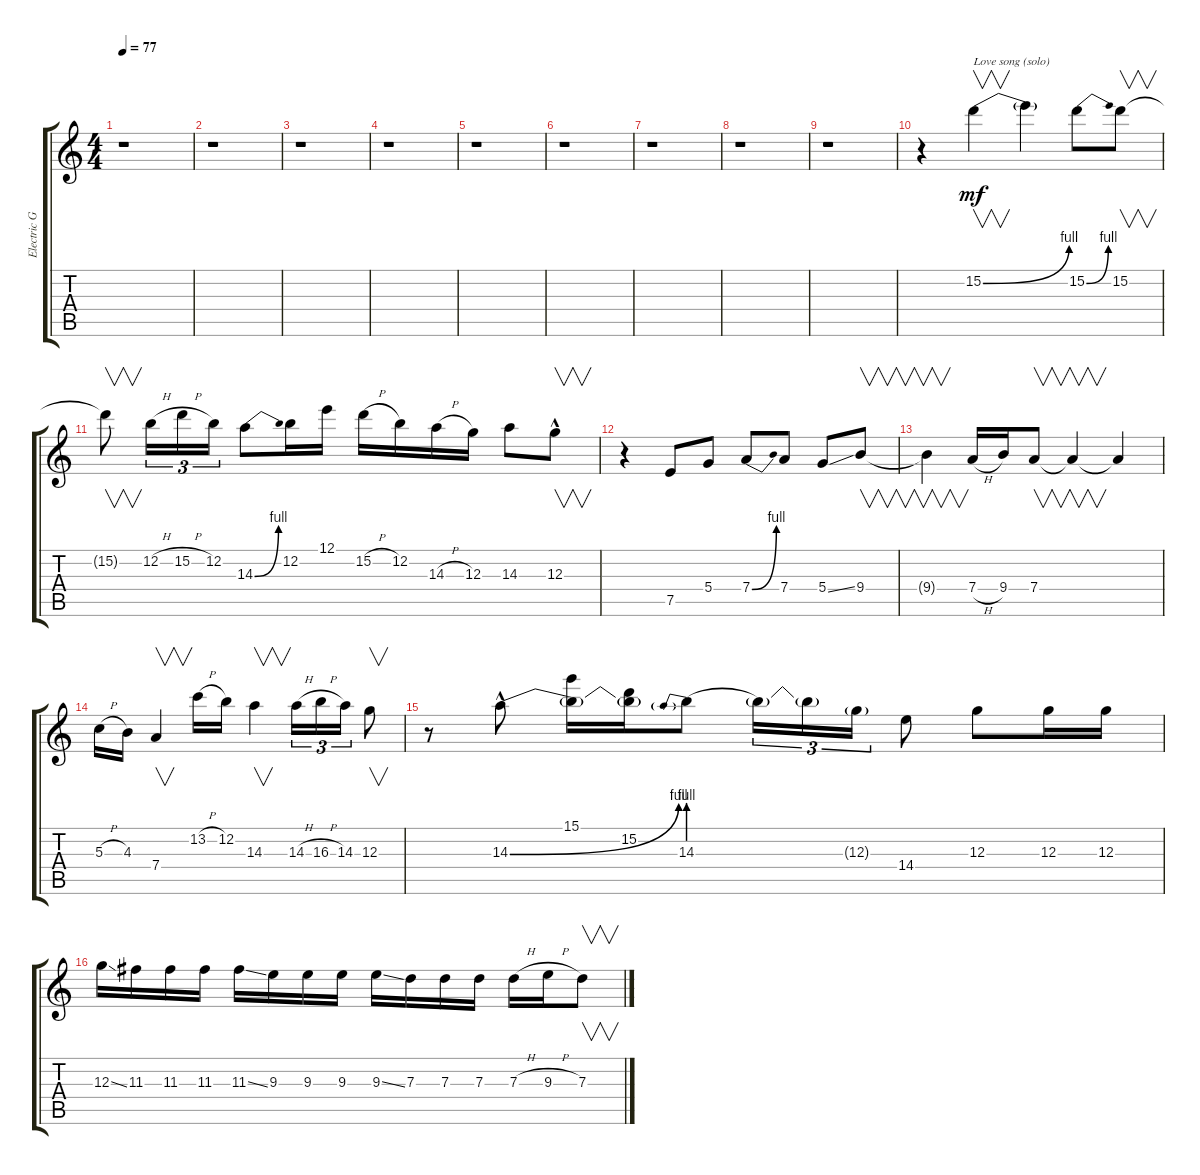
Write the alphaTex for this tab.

\track ("Electric Guitar 2" "Electric G") {instrument overdrivenguitar}
\staff {score tabs}
\tuning (E4 B3 G3 D3 A2 E2) {hide}
\ts (4 4)
\tempo 77
\clef g2
\ks c
r.1{dy mf} |
r.1 |
r.1 |
r.1 |
r.1 |
r.1 |
r.1 |
r.1 |
r.1 |
r.4 15.2{be (bend 0 0 60 4)}.4{v txt "Love song (solo)"} 15.2{t}.4 15.2{be (bend 0 0 60 4)}.8 15.2.8{v} |
15.2{t}.8{v} 12.2{h}.16{tu (3 2)} 15.2{h}.16{tu (3 2)} 12.2.16{tu (3 2)} 14.3{be (bend 0 0 60 4)}.8 12.2.16 12.1.16 15.2{h}.16 12.2.16 14.3{h}.16 12.3.16 14.3.8 12.3{hac}.8{v} |
r.4 7.5.8 5.4.8 7.4{be (bend 0 0 60 4)}.8 7.4.8 5.4{ss}.8 9.4.8{v} |
9.4{t}.4{v} 7.4{h}.16 9.4.16 7.4.8{v} 7.4{t}.4{v} 7.4{t}.4 |
5.3{h}.16 4.3.16 7.4.4{v} 13.2{h}.16 12.2.16 14.3.4{v} 14.3{h}.16{tu (3 2)} 16.3{h}.16{tu (3 2)} 14.3.16{tu (3 2)} 12.3.8{v} |
r.8 14.3{be (bend 0 0 60 4) hac}.8 (15.1 14.3{t}).16 (15.2 14.3{t}).16 14.3{be (prebend 0 4 60 4)}.8 14.3{t}.16{tu (3 2)} 14.3{t}.16{tu (3 2)} 12.3{g}.16{tu (3 2)} 14.4.8 12.3.8 12.3.16 12.3.16 |
12.3{ss}.16 11.3.16 11.3.16 11.3.16 11.3{ss}.16 9.3.16 9.3.16 9.3.16 9.3{ss}.16 7.3.16 7.3.16 7.3.16 7.3{h}.16 9.3{h}.16 7.3.8{v}
